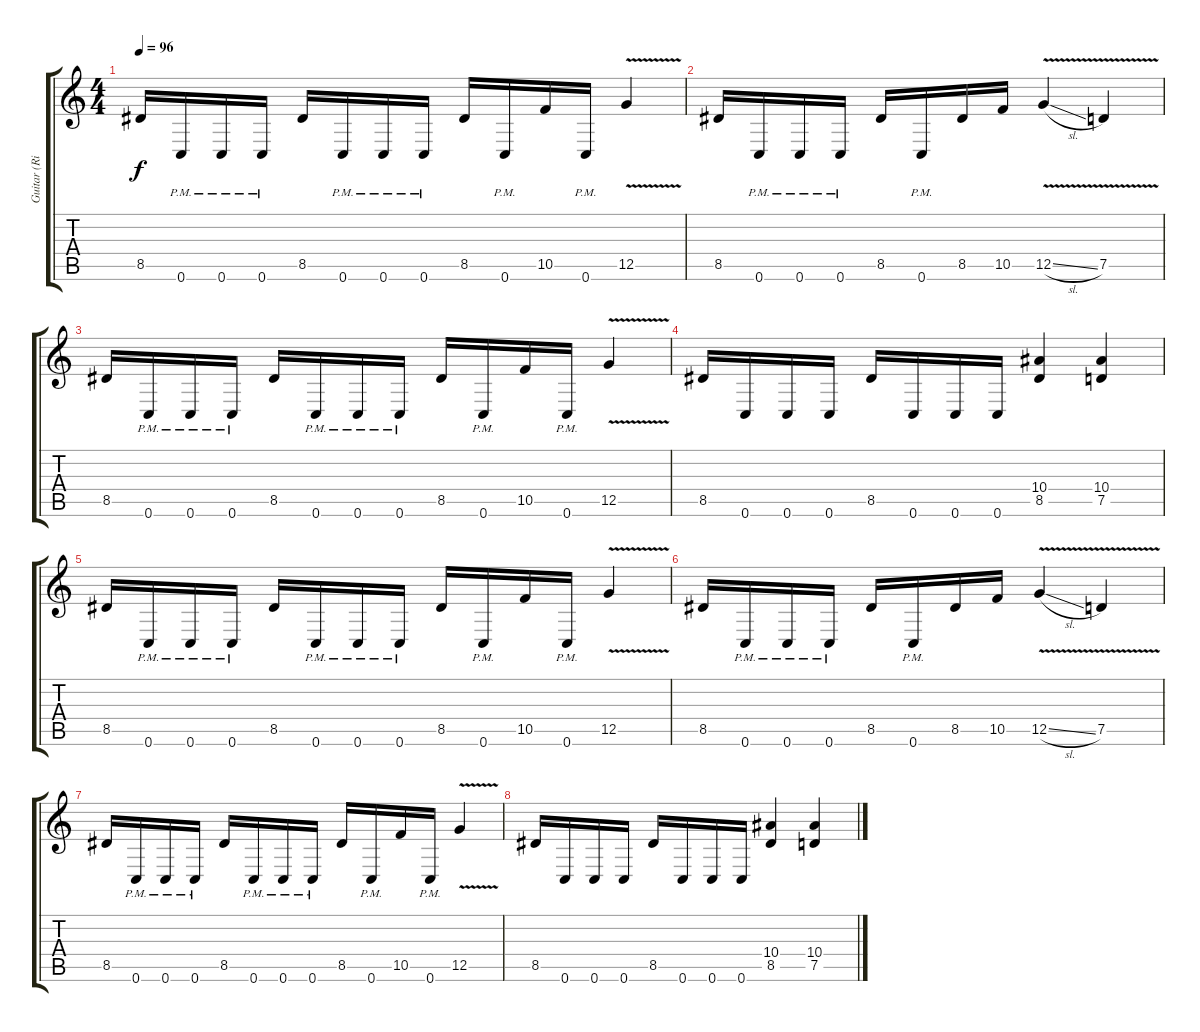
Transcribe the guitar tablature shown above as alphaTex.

\track ("Guitar (Right)" "Guitar (Ri") {instrument distortionguitar}
\staff {score tabs}
\tuning (D4 A3 F3 C3 G2 C2) {hide}
\ts (4 4)
\tempo 96
\clef g2
\ks c
8.5.16{dy f} 0.6{pm}.16 0.6{pm}.16 0.6{pm}.16 8.5.16 0.6{pm}.16 0.6{pm}.16 0.6{pm}.16 8.5.16 0.6{pm}.16 10.5.16 0.6{pm}.16 12.5{v}.4 |
8.5.16 0.6{pm}.16 0.6{pm}.16 0.6{pm}.16 8.5.16 0.6{pm}.16 8.5.16 10.5.16 12.5{v sl}.4 7.5{v}.4 |
8.5.16 0.6{pm}.16 0.6{pm}.16 0.6{pm}.16 8.5.16 0.6{pm}.16 0.6{pm}.16 0.6{pm}.16 8.5.16 0.6{pm}.16 10.5.16 0.6{pm}.16 12.5{v}.4 |
8.5.16 0.6.16 0.6.16 0.6.16 8.5.16 0.6.16 0.6.16 0.6.16 (10.4 8.5).4 (10.4 7.5).4 |
8.5.16 0.6{pm}.16 0.6{pm}.16 0.6{pm}.16 8.5.16 0.6{pm}.16 0.6{pm}.16 0.6{pm}.16 8.5.16 0.6{pm}.16 10.5.16 0.6{pm}.16 12.5{v}.4 |
8.5.16 0.6{pm}.16 0.6{pm}.16 0.6{pm}.16 8.5.16 0.6{pm}.16 8.5.16 10.5.16 12.5{v sl}.4 7.5{v}.4 |
8.5.16 0.6{pm}.16 0.6{pm}.16 0.6{pm}.16 8.5.16 0.6{pm}.16 0.6{pm}.16 0.6{pm}.16 8.5.16 0.6{pm}.16 10.5.16 0.6{pm}.16 12.5{v}.4 |
8.5.16 0.6.16 0.6.16 0.6.16 8.5.16 0.6.16 0.6.16 0.6.16 (10.4 8.5).4 (10.4 7.5).4
